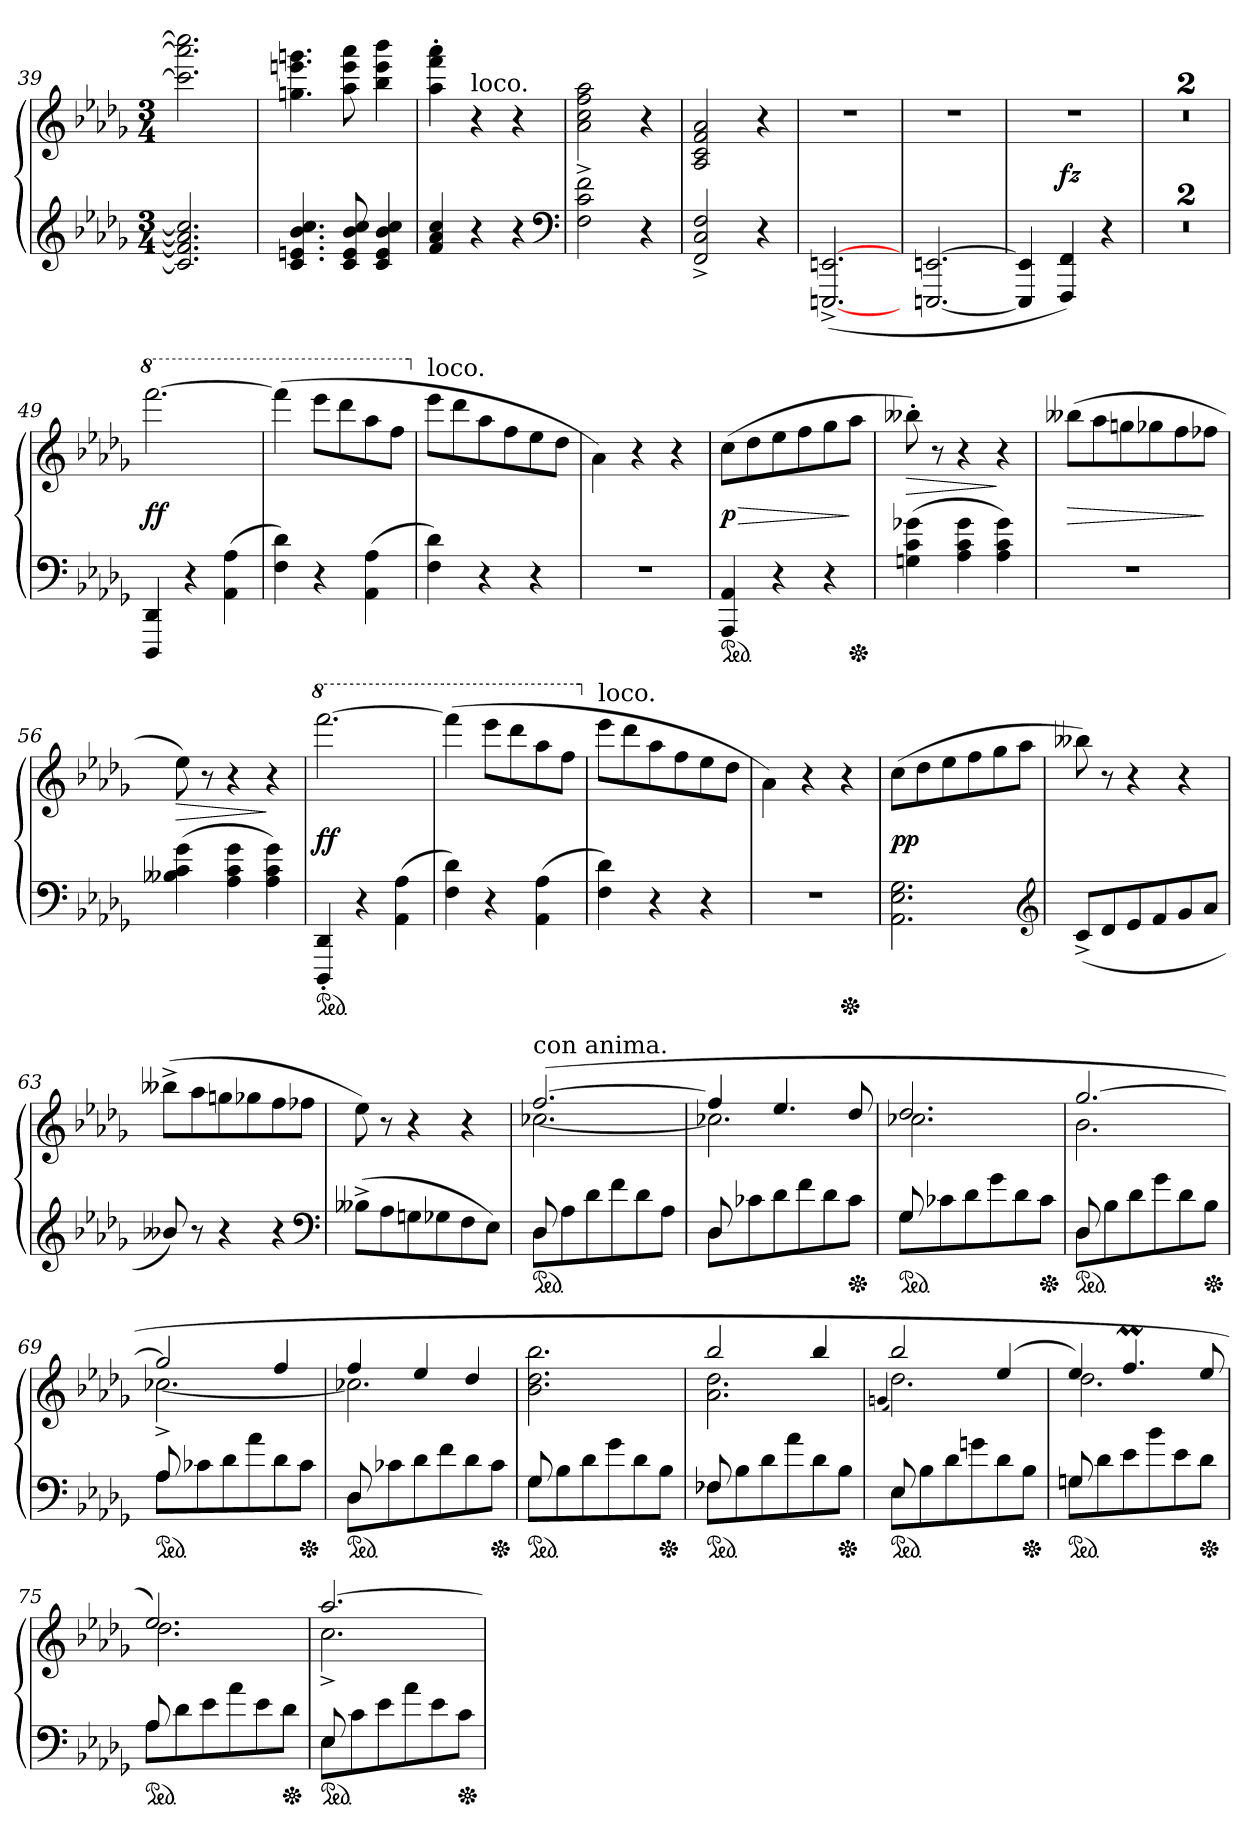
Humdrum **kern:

**kern	**kern	**dynam
*part1	*part1	*part1
*staff2	*staff1	*staff1/2
*clefG2	*clefG2	*
*k[b-e-a-d-g-]	*k[b-e-a-d-g-]	*
*M3/4	*M3/4	*
=39	=39	=39
2.c] 2.f] 2.a-] 2.cc]	2.ccc] 2.aaa-] 2.cccc]	.
=40	=40	=40
4.c 4.en 4.b- 4.cc	4.ggn 4.eeen 4.gggn	.
8c 8e 8b- 8cc	8aa- 8eee 8aaa-	.
4c 4e 4b- 4cc	4bb- 4eee 4bbb-	.
=41	=41	=41
4f 4a- 4cc	4aa-' 4fff' 4aaa-'	.
!	!LO:TX:a:t=loco.	!
4r	4r	.
4r	4r	.
*clefF4	*	*
=42	=42	=42
2F^ 2c^ 2f^	2a- 2cc 2ff 2aa-	.
4r	4r	.
=43	=43	=43
2FF^> 2C^> 2F^>	2A- 2c 2f 2a-	.
4r	4r	.
=44	=44	=44
(<[<2.EEEn^> [<2.EEn^>	2.rdd	.
=45	=45	=45
[2.EEEn [2.EEn	2.rdd	.
=46	=46	=46
*	*^	*
4EEEn] 4EEn]	2.rdd	4ryy	.
4FFF 4FF)	.	2ryy	fz
4r	.	.	.
*	*v	*v	*
=47	=47	=47
2.rF	2.rdd	.
=48	=48	=48
2.rF	2.rdd	.
=49	=49	=49
*	*8va	*
4DDD- 4DD-	[2.ffff	ff
4r	.	.
(4AA- 4A-	.	.
=50	=50	=50
4F 4d-)	(>4ffff]	.
4r	8eeee-L	.
.	8dddd-	.
(4AA- 4A-	8aaa-	.
.	8fffJ	.
=51	=51	=51
*	*X8va	*
!	!LO:TX:a:t=loco.	!
4F 4d-)	8eee-L	.
.	8ddd-	.
4r	8aa-	.
.	8ff	.
4r	8ee-	.
.	8dd-J	.
=52	=52	=52
2.rF	4a-\)	.
.	4r	.
.	4r	.
=53	=53	=53
*ped	*	*
4AAA- 4AA-	(>8ccL	> p
.	8dd-	.
4r	8ee-	.
.	8ff	.
4r	8gg-	.
*Xped	*	*
.	8aa-J	]
=54	=54	=54
!	!	!LO:HP:b
(4Gn 4c 4g-X	8bb--X')	>
.	8r	.
4A- 4c 4g-	4r	.
4A- 4c 4g-)	4r	]
=55	=55	=55
2.rF	(8bb--XL	>
.	8aa-	.
.	8ggn	.
.	8gg-X	.
.	8ff	.
.	8ff-XJ	]
=56	=56	=56
!	!	!LO:HP:b
(4B--X 4c 4g-	8ee-)	>
.	8r	.
4A- 4c 4g-	4r	.
4A- 4c 4g-)	4r	]
=57	=57	=57
*	*8va	*
*ped	*	*
4DDD-' 4DD-'	[2.ffff	ff
4r	.	.
(4AA- 4A-	.	.
=58	=58	=58
4F 4d-)	(>4ffff]	.
4r	8eeee-L	.
.	8dddd-	.
(4AA- 4A-	8aaa-	.
.	8fffJ	.
=59	=59	=59
*	*X8va	*
!	!LO:TX:a:t=loco.	!
4F 4d-)	8eee-L	.
.	8ddd-	.
4r	8aa-	.
.	8ff	.
4r	8ee-	.
.	8dd-J	.
=60	=60	=60
2.rF	4a-\)	.
.	4r	.
*Xped	*	*
.	4r	.
=61	=61	=61
2.AA- 2.E- 2.G-	(8ccL	pp
.	8dd-	.
.	8ee-	.
.	8ff	.
.	8gg-	.
.	8aa-J	.
*clefG2	*	*
=62	=62	=62
(<8c^L	8bb--X)	.
8d-	8r	.
8e-	4r	.
8f	.	.
8g-	4r	.
8a-J	.	.
=63	=63	=63
8b--X/)	(>8bb--X^<L	.
8r	8aa-	.
4r	8ggn	.
.	8gg-X	.
4r	8ff	.
.	8ff-XJ	.
*clefF4	*	*
=64	=64	=64
(8B--X^<L	8ee-)	.
8A-	8r	.
8Gn	4r	.
8G-X	.	.
8F	4r	.
8E-J)	.	.
=65	=65	=65
*^	*^	*
!	!	!LO:TX:a:t=con anima.	!	!
*ped	*	*	*	*
8D-	8D-L	(>[2.ff	[2.cc-X	.
8reyy	8A-	.	.	.
2rgyy	8d-	.	.	.
.	8f	.	.	.
.	8d-	.	.	.
.	8A-J	.	.	.
=66	=66	=66	=66	=66
8D-	8D-L	4ff]	2.cc-X]	.
8rgyy	8c-X	.	.	.
2rbyy	8d-	4.ee-	.	.
.	8f	.	.	.
.	8d-	.	.	.
*Xped	*	*	*	*
.	8c-J	8dd-	.	.
=67	=67	=67	=67	=67
*ped	*	*	*	*
8G-	8G-L	2.dd-	2.cc-X	.
8rbyy	8c-X	.	.	.
2rbyy	8d-	.	.	.
.	8g-	.	.	.
.	8d-	.	.	.
*Xped	*	*	*	*
.	8c-J	.	.	.
=68	=68	=68	=68	=68
*ped	*	*	*	*
8D-	8D-L	[2.gg-	2.b-	.
8rbyy	8B-	.	.	.
2rbyy	8d-	.	.	.
.	8g-	.	.	.
.	8d-	.	.	.
*Xped	*	*	*	*
.	8B-J	.	.	.
=69	=69	=69	=69	=69
*ped	*	*	*	*
8A-	8A-L	2gg-]	[2.cc-X^	.
8rbyy	8c-X	.	.	.
2rbyy	8d-	.	.	.
.	8a-	.	.	.
.	8d-	4ff	.	.
*Xped	*	*	*	*
.	8c-J	.	.	.
=70	=70	=70	=70	=70
*ped	*	*	*	*
8D-	8D-L	4ff	2.cc-X]	.
8rbyy	8c-X	.	.	.
2rbyy	8d-	4ee-	.	.
.	8f	.	.	.
.	8d-	4dd-	.	.
*Xped	*	*	*	*
.	8c-J	.	.	.
*	*	*v	*v	*
=71	=71	=71	=71
*ped	*	*	*
8G-	8G-L	2.b- 2.dd- 2.bb-	.
8rgyy	8B-	.	.
2rgyy	8d-	.	.
.	8g-	.	.
.	8d-	.	.
*Xped	*	*	*
.	8B-J	.	.
=72	=72	=72	=72
*	*	*^	*
*ped	*	*	*	*
8F-X	8F-XL	2bb-	2.a- 2.dd-	.
8rbyy	8B-	.	.	.
2rbyy	8d-	.	.	.
.	8a-	.	.	.
.	8d-	4bb-	.	.
*Xped	*	*	*	*
.	8B-J	.	.	.
=73	=73	=73	=73	=73
.	.	(>4qqgn/	.	.
*ped	*	*	*	*
8E-	8E-L	2bb-	2.dd-)	.
8rgyy	8B-	.	.	.
2rgyy	8d-	.	.	.
.	8gn	.	.	.
.	8d-	(4ee-	.	.
*Xped	*	*	*	*
.	8B-J	.	.	.
=74	=74	=74	=74	=74
*ped	*	*	*	*
8Gn	8GnL	4ee-)	2.dd-	.
8rbyy	8d-	.	.	.
2rffyy	8e-	4.ffm	.	.
.	8b-	.	.	.
.	8e-	.	.	.
*Xped	*	*	*	*
.	8d-J	8ee-	.	.
=75	=75	=75	=75	=75
*ped	*	*	*	*
8A-	8A-L	2.ee-)	2.dd-	.
8rddyy	8d-	.	.	.
2rddyy	8e-	.	.	.
.	8a-	.	.	.
.	8e-	.	.	.
*Xped	*	*	*	*
.	8d-J	.	.	.
=76	=76	=76	=76	=76
*ped	*	*	*	*
8E-	8E-L	[2.aa-	2.cc^<	.
8rbyy	8c	.	.	.
2rddyy	8e-	.	.	.
.	8a-	.	.	.
.	8e-	.	.	.
*Xped	*	*	*	*
.	8cJ	.	.	.
*v	*v	*	*	*
*	*v	*v	*
=	=	=
*-	*-	*-
